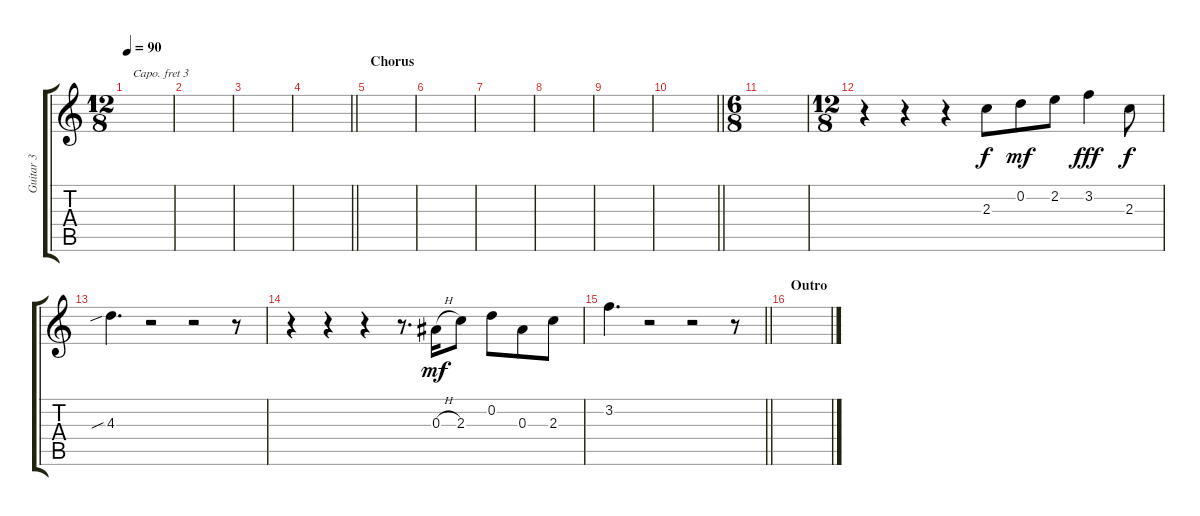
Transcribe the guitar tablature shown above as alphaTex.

\track ("Guitar 3" "Guitar 3") {instrument electricguitarmuted}
\staff {score tabs}
\capo 3
\tuning (E4 B3 G3 D3 A2 E2) {hide}
\ts (12 8)
\tempo 90
\clef g2
\ks c
|
|
|
\barLineRight lightlight
|
\section ("" "Chorus")
|
|
|
|
|
\barLineRight lightlight
|
\ts (6 8)
|
\ts (12 8)
r.4 r.4 r.4 2.3.8{dy f} 0.2.8{dy mf} 2.2.8 3.2.4{dy fff} 2.3.8{dy f} |
4.3{sib}.4{d} r.2 r.2 r.8 |
r.4 r.4 r.4 r.8{d} 0.3{h}.16{dy mf} 2.3.8 0.2.8 0.3.8 2.3.8 |
\barLineRight lightlight
3.2.4{d} r.2 r.2 r.8 |
\section ("" "Outro")
